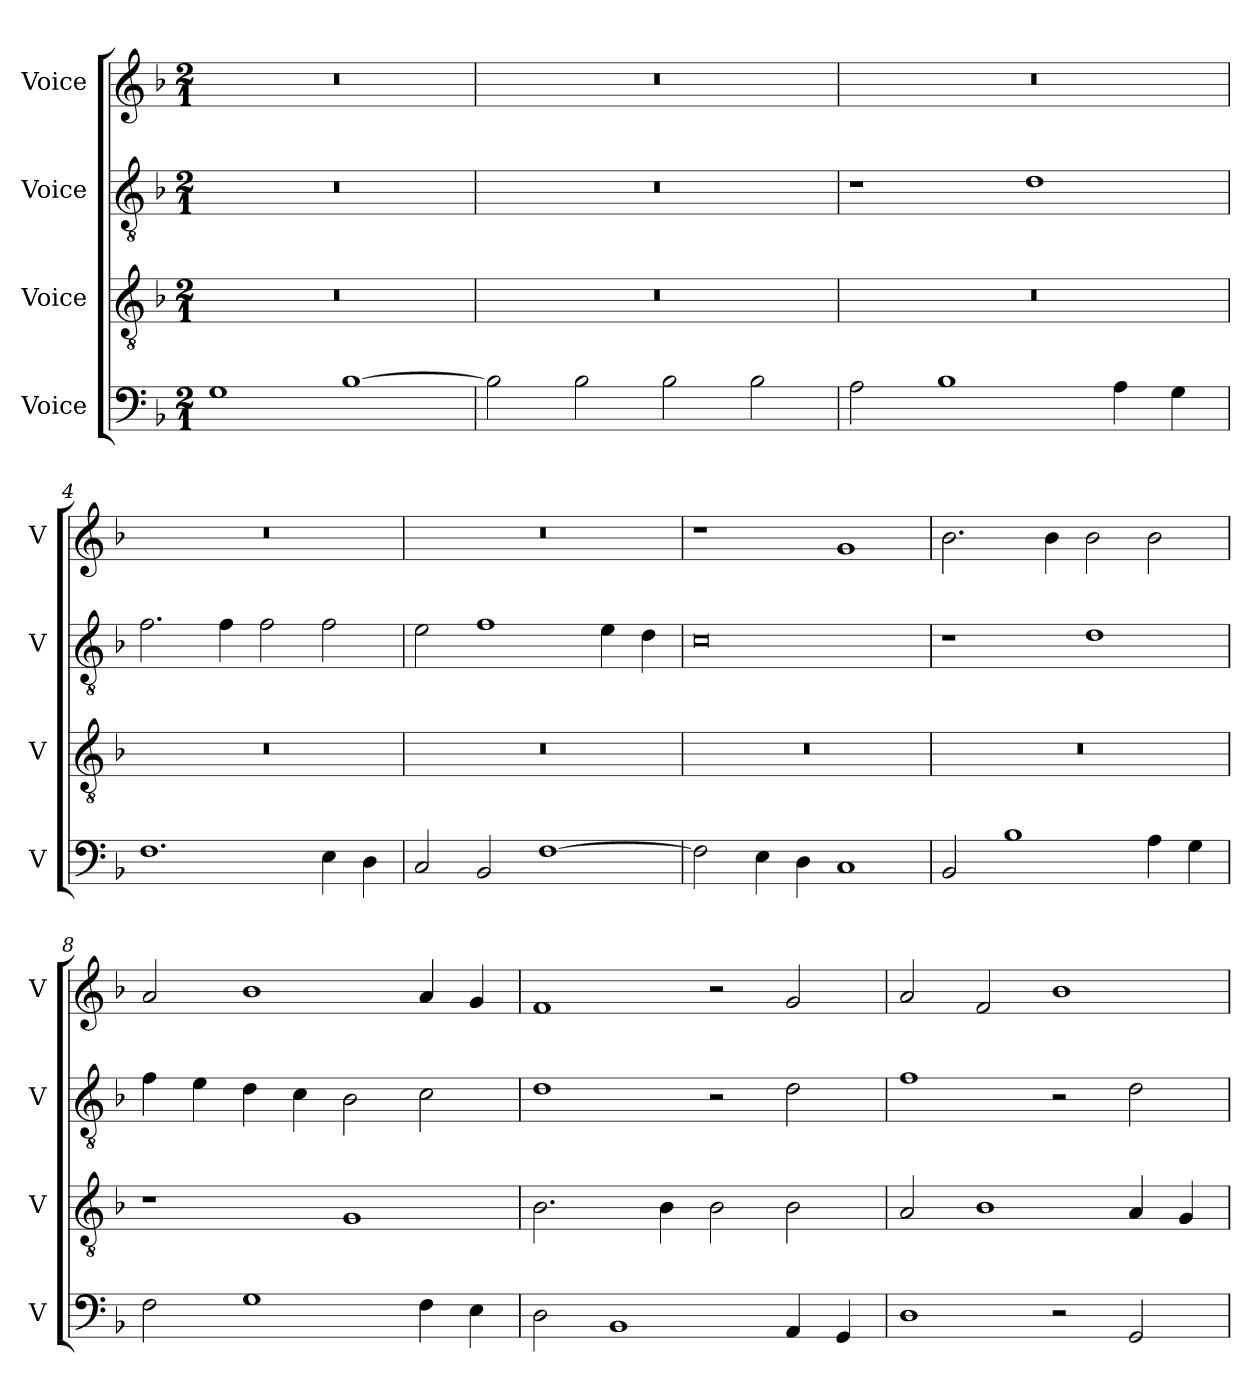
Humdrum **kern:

**kern	**kern	**kern	**kern
*part4	*part3	*part2	*part1
*staff4	*staff3	*staff2	*staff1
*I"Voice	*I"Voice	*I"Voice	*I"Voice
*I'V	*I'V	*I'V	*I'V
*clefF4	*clefGv2	*clefGv2	*clefG2
*k[b-]	*k[b-]	*k[b-]	*k[b-]
*M2/1	*M2/1	*M2/1	*M2/1
=1	=1	=1	=1
1G	0r	0r	0r
[1B-	.	.	.
=2	=2	=2	=2
2B-\]	0r	0r	0r
2B-\	.	.	.
2B-\	.	.	.
2B-\	.	.	.
=3	=3	=3	=3
2A\	0r	1r	0r
1B-	.	.	.
.	.	1d	.
4A\	.	.	.
4G\	.	.	.
=4	=4	=4	=4
1.F	0r	2.f\	0r
.	.	4f\	.
.	.	2f\	.
4E\	.	2f\	.
4D\	.	.	.
!!LO:LB:g=z
=5	=5	=5	=5
2C/	0r	2e\	0r
2BB-/	.	1f	.
[1F	.	.	.
.	.	4e\	.
.	.	4d\	.
=6	=6	=6	=6
2F\]	0r	0c	1r
4E\	.	.	.
4D\	.	.	.
1C	.	.	1g
=7	=7	=7	=7
2BB-/	0r	1r	2.b-\
1B-	.	.	.
.	.	.	4b-\
.	.	1d	2b-\
4A\	.	.	2b-\
4G\	.	.	.
!!LO:LB:g=z
=8	=8	=8	=8
2F\	1r	4f\	2a/
.	.	4e\	.
1G	.	4d\	1b-
.	.	4c\	.
.	1G	2B-\	.
4F\	.	2c\	4a/
4E\	.	.	4g/
=9	=9	=9	=9
2D\	2.B-\	1d	1f
1BB-	.	.	.
.	4B-\	.	.
.	2B-\	2r	2r
4AA/	2B-\	2d\	2g/
4GG/	.	.	.
=10	=10	=10	=10
1D	2A/	1f	2a/
.	1B-	.	2f/
2r	.	2r	1b-
2GG/	4A/	2d\	.
.	4G/	.	.
=	=	=	=
*-	*-	*-	*-
